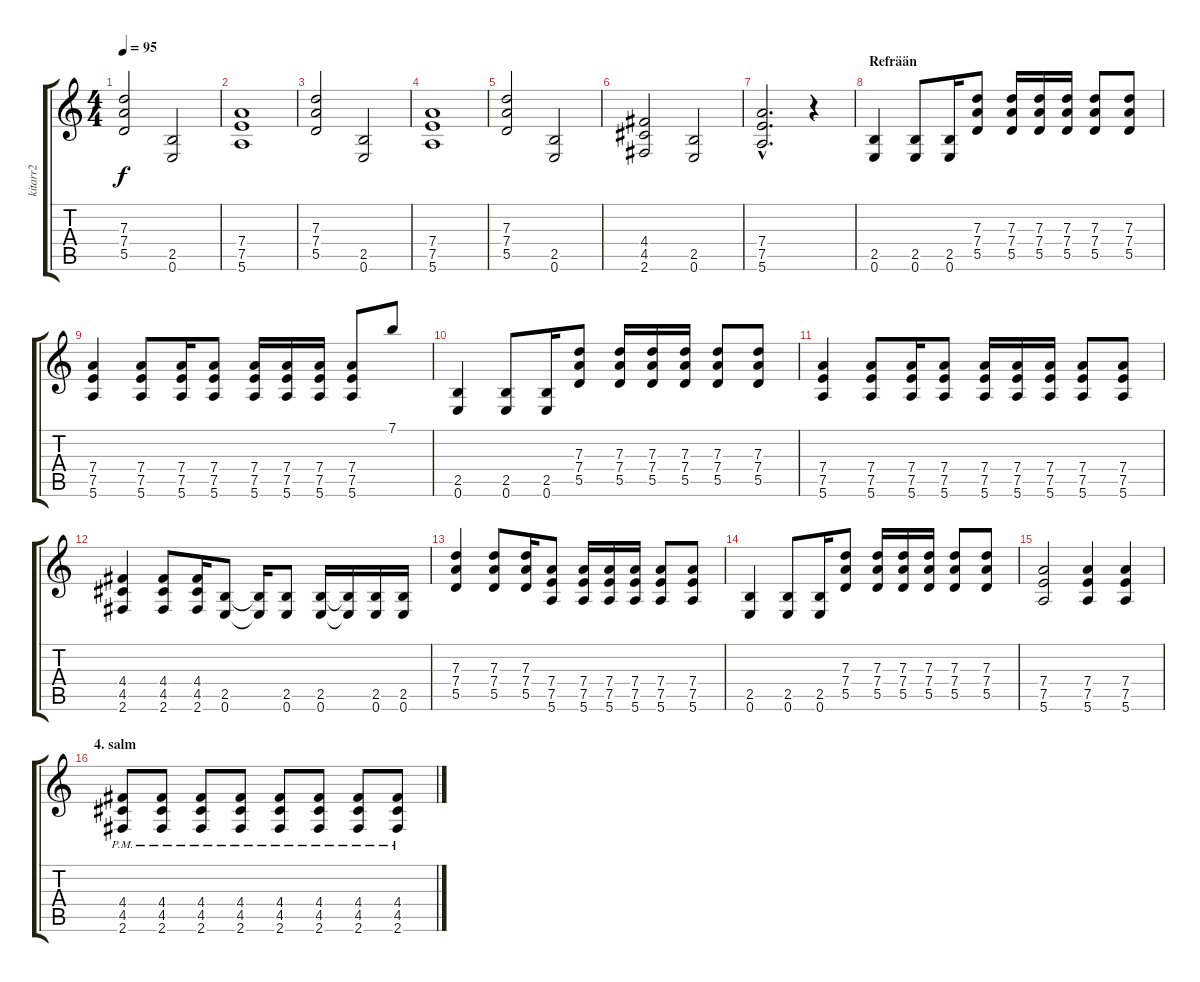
\track ("kitarr2" "kitarr2") {instrument overdrivenguitar}
\staff {score tabs}
\tuning (E4 B3 G3 D3 A2 E2) {hide}
\ts (4 4)
\tempo 95
\clef g2
\ks c
(7.3 7.4 5.5).2{dy f} (2.5 0.6).2 |
(7.4 7.5 5.6).1 |
(7.3 7.4 5.5).2 (2.5 0.6).2 |
(7.4 7.5 5.6).1 |
(7.3 7.4 5.5).2 (2.5 0.6).2 |
(4.4 4.5 2.6).2 (2.5 0.6).2 |
(7.4{hac} 7.5{hac} 5.6{hac}).2{d} r.4 |
\section ("" "Refrään")
(2.5 0.6).4 (2.5 0.6).8 (2.5 0.6).16 (7.3 7.4 5.5).8 (7.3 7.4 5.5).16 (7.3 7.4 5.5).16 (7.3 7.4 5.5).16 (7.3 7.4 5.5).8 (7.3 7.4 5.5).8 |
(7.4 7.5 5.6).4 (7.4 7.5 5.6).8 (7.4 7.5 5.6).16 (7.4 7.5 5.6).8 (7.4 7.5 5.6).16 (7.4 7.5 5.6).16 (7.4 7.5 5.6).16 (7.4 7.5 5.6).8 7.1.8 |
(2.5 0.6).4 (2.5 0.6).8 (2.5 0.6).16 (7.3 7.4 5.5).8 (7.3 7.4 5.5).16 (7.3 7.4 5.5).16 (7.3 7.4 5.5).16 (7.3 7.4 5.5).8 (7.3 7.4 5.5).8 |
(7.4 7.5 5.6).4 (7.4 7.5 5.6).8 (7.4 7.5 5.6).16 (7.4 7.5 5.6).8 (7.4 7.5 5.6).16 (7.4 7.5 5.6).16 (7.4 7.5 5.6).16 (7.4 7.5 5.6).8 (7.4 7.5 5.6).8 |
(4.4 4.5 2.6).4 (4.4 4.5 2.6).8 (4.4 4.5 2.6).16 (2.5 0.6).8 (2.5{t} 0.6{t}).16 (2.5 0.6).8 (2.5 0.6).16 (2.5{t} 0.6{t}).16 (2.5 0.6).16 (2.5 0.6).16 |
(7.3 7.4 5.5).4 (7.3 7.4 5.5).8 (7.3 7.4 5.5).16 (7.4 7.5 5.6).8 (7.4 7.5 5.6).16 (7.4 7.5 5.6).16 (7.4 7.5 5.6).16 (7.4 7.5 5.6).8 (7.4 7.5 5.6).8 |
(2.5 0.6).4 (2.5 0.6).8 (2.5 0.6).16 (7.3 7.4 5.5).8 (7.3 7.4 5.5).16 (7.3 7.4 5.5).16 (7.3 7.4 5.5).16 (7.3 7.4 5.5).8 (7.3 7.4 5.5).8 |
(7.4 7.5 5.6).2 (7.4 7.5 5.6).4 (7.4 7.5 5.6).4 |
\section ("" "4. salm")
(4.4 4.5 2.6{pm}).8 (4.4 4.5 2.6{pm}).8 (4.4 4.5 2.6{pm}).8 (4.4 4.5 2.6{pm}).8 (4.4 4.5 2.6{pm}).8 (4.4 4.5 2.6{pm}).8 (4.4 4.5 2.6{pm}).8 (4.4 4.5 2.6{pm}).8
